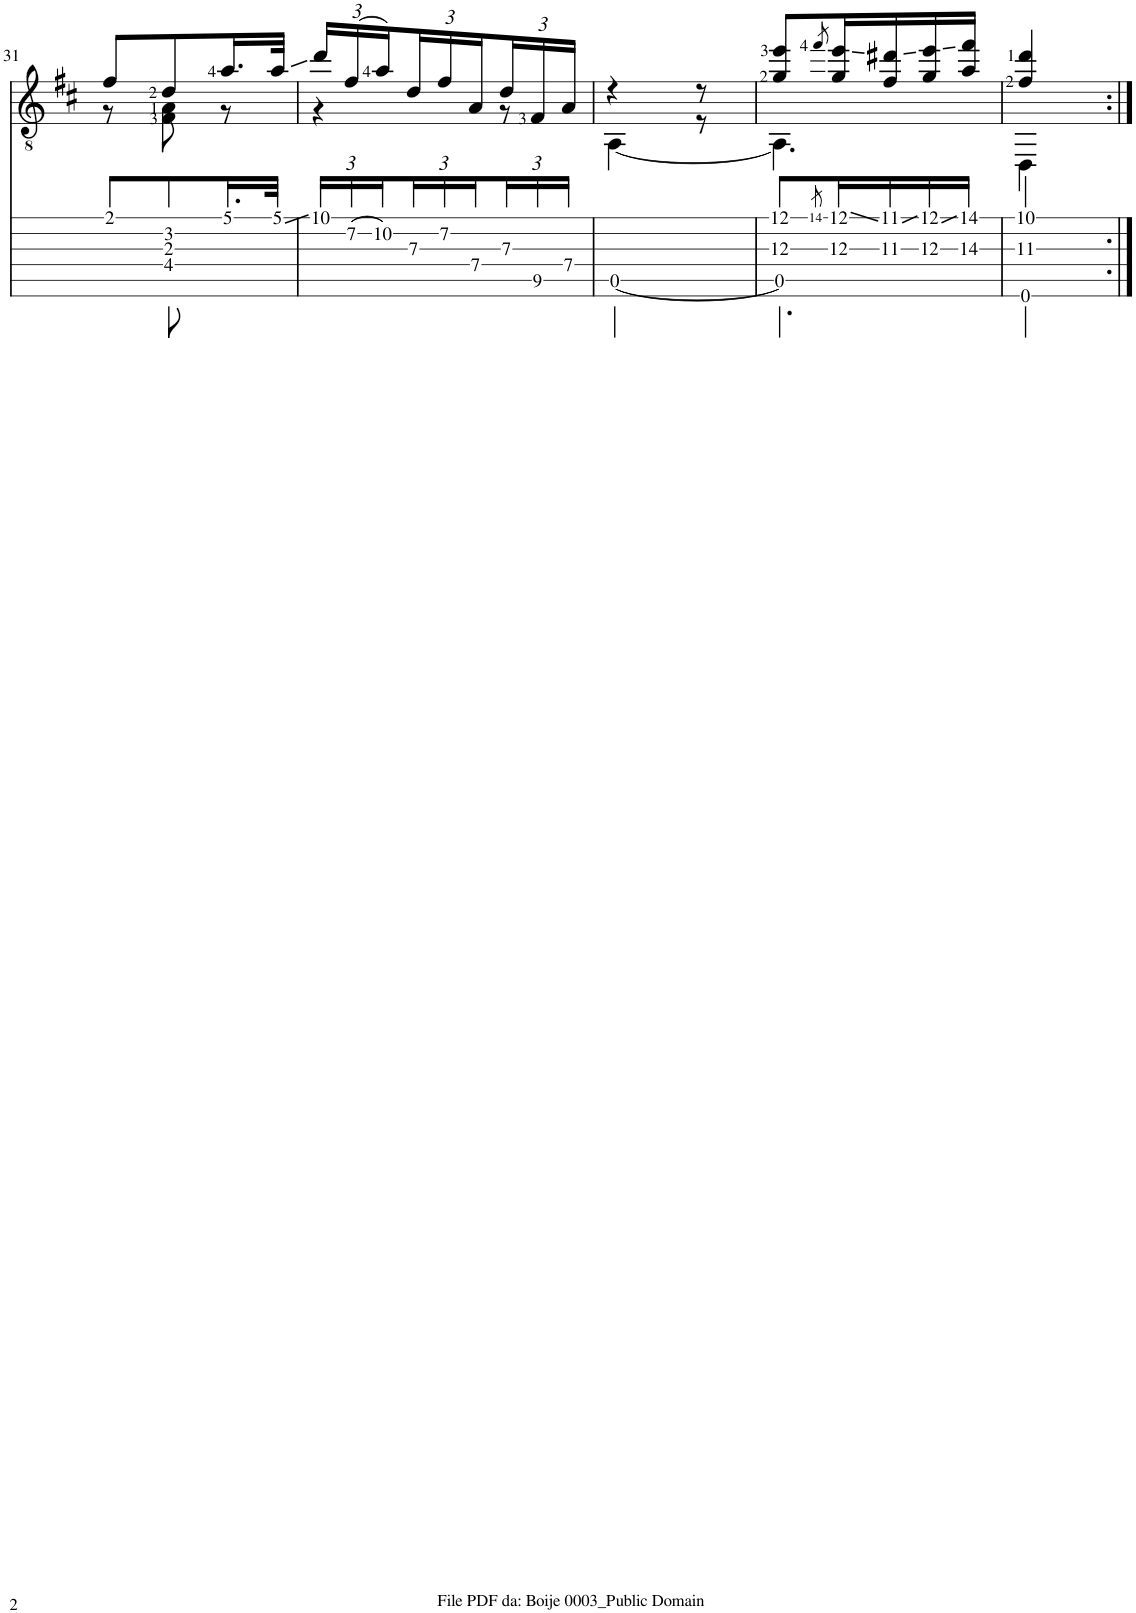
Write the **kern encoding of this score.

**kern	**kern
*part2	*part1
*staff2	*staff1
*I"Chitarra classica (Intavolatura)	*I"Guitar
!!LO:PB:g=z
*	*clefGv2
*k[f#c#]	*k[f#c#]
*M3/8	*M3/8
=31	=31
*^	*^
8f#/L	8r	8f#/L	8r
8d/	8F#\ 8A\	8d/	8F#\ 8A\
16.a/L	8r	16.a/L	8r
32a/JJk	.	32a/JJk	.
=32	=32	=32	=32
*Xbrackettup	*	*Xbrackettup	*
24dd/LL	4r	24dd/LL	4r
(24f#/	.	(24f#/	.
24a/)	.	24a/)	.
24d/	.	24d/	.
24f#/	.	24f#/	.
24A/	.	24A/	.
24d/	8r	24d/	8r
24F#/	.	24F#/	.
24A/JJ	.	24A/JJ	.
=33	=33	=33	=33
4r	[4AA\	4r	[4AA\
8r	8r	8r	8r
=34	=34	=34	=34
8g/ 8ee/L	4.AA\]	8g/ 8ee/L	4.AA\]
8qff#/	.	8qff#/	.
16g/ 16ee/L	.	16g/ 16ee/L	.
16f#/ 16dd#X/	.	16f#/ 16dd#X/	.
16g/ 16ee/	.	16g/ 16ee/	.
16a/ 16ff#/JJ	.	16a/ 16ff#/JJ	.
=35	=35	=35	=35
4f#/ 4dd/	4DD\	4f#/ 4dd/	4DD\
*v	*v	*	*
*	*v	*v
=:|!	=:|!
*-	*-
